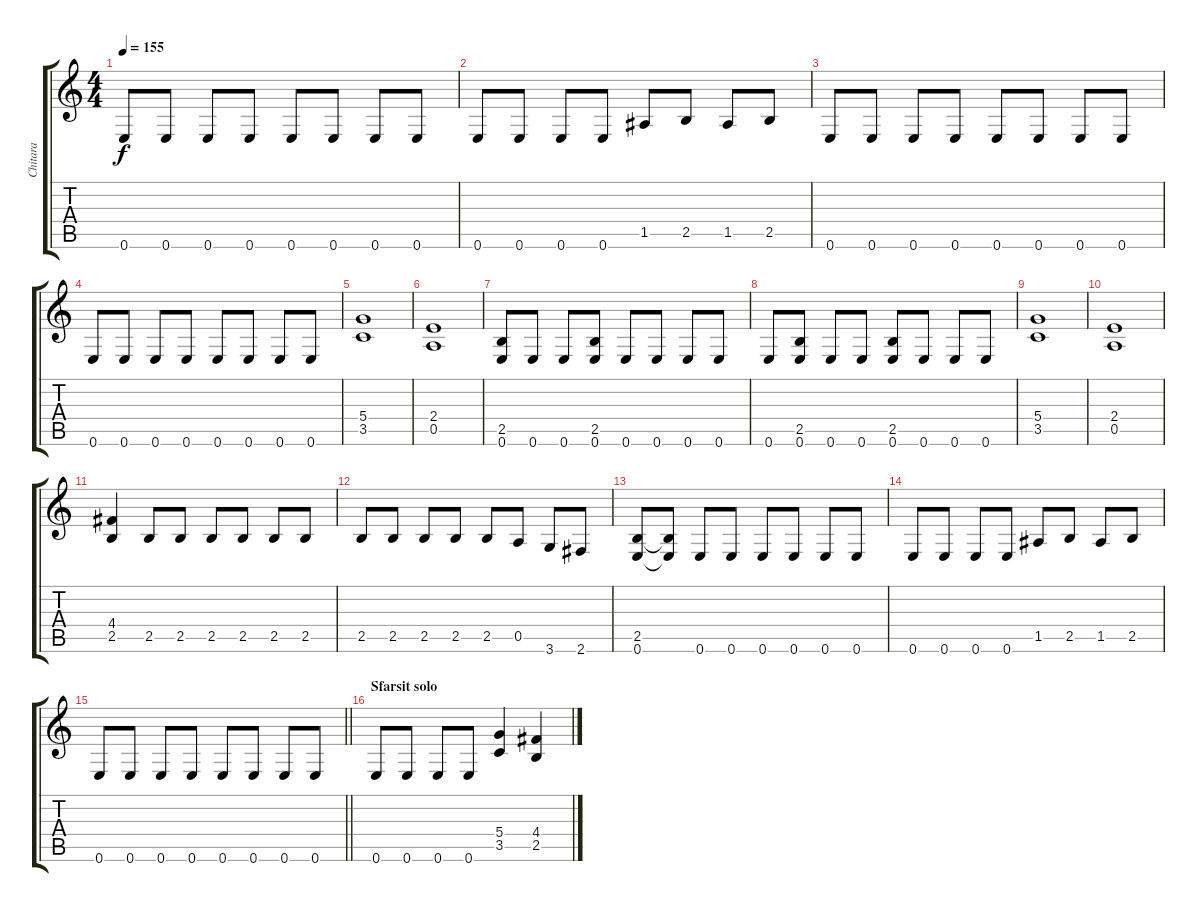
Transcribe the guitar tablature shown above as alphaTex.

\track ("Chitara" "Chitara") {instrument distortionguitar}
\staff {score tabs}
\tuning (E4 B3 G3 D3 A2 E2) {hide}
\ts (4 4)
\tempo 155
\clef g2
\ks c
0.6.8{dy f} 0.6.8 0.6.8 0.6.8 0.6.8 0.6.8 0.6.8 0.6.8 |
0.6.8 0.6.8 0.6.8 0.6.8 1.5.8 2.5.8 1.5.8 2.5.8 |
0.6.8 0.6.8 0.6.8 0.6.8 0.6.8 0.6.8 0.6.8 0.6.8 |
0.6.8 0.6.8 0.6.8 0.6.8 0.6.8 0.6.8 0.6.8 0.6.8 |
(5.4 3.5).1 |
(2.4 0.5).1 |
(2.5 0.6).8 0.6.8 0.6.8 (2.5 0.6).8 0.6.8 0.6.8 0.6.8 0.6.8 |
0.6.8 (2.5 0.6).8 0.6.8 0.6.8 (2.5 0.6).8 0.6.8 0.6.8 0.6.8 |
(5.4 3.5).1 |
(2.4 0.5).1 |
(4.4 2.5).4 2.5.8 2.5.8 2.5.8 2.5.8 2.5.8 2.5.8 |
2.5.8 2.5.8 2.5.8 2.5.8 2.5.8 0.5.8 3.6.8 2.6.8 |
(2.5 0.6).8 (2.5{t} 0.6{t}).8 0.6.8 0.6.8 0.6.8 0.6.8 0.6.8 0.6.8 |
0.6.8 0.6.8 0.6.8 0.6.8 1.5.8 2.5.8 1.5.8 2.5.8 |
\barLineRight lightlight
0.6.8 0.6.8 0.6.8 0.6.8 0.6.8 0.6.8 0.6.8 0.6.8 |
\section ("" "Sfarsit solo")
0.6.8 0.6.8 0.6.8 0.6.8 (5.4 3.5).4 (4.4 2.5).4
